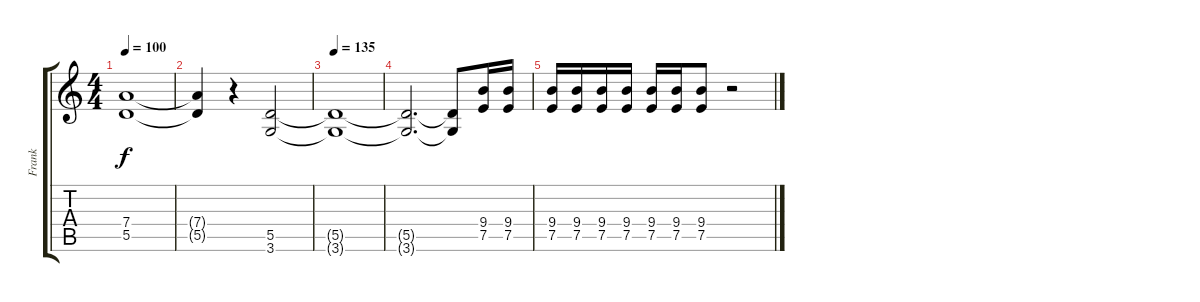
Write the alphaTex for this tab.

\track ("Frank" "Frank") {instrument overdrivenguitar}
\staff {score tabs}
\tuning (E4 B3 G3 D3 A2 E2) {hide}
\ts (4 4)
\tempo 100
\clef g2
\ks c
(7.4{t} 5.5{t}).1{dy f} |
(7.4{t} 5.5{t}).4 r.4 (5.5 3.6).2 |
\tempo 135
(5.5{t} 3.6{t}).1 |
(5.5{t} 3.6{t}).2{d} (5.5{t} 3.6{t}).8 (9.4 7.5).16{instrument overdrivenguitar} (9.4 7.5).16 |
(9.4 7.5).16 (9.4 7.5).16 (9.4 7.5).16 (9.4 7.5).16 (9.4 7.5).16 (9.4 7.5).16 (9.4 7.5).8 r.2
